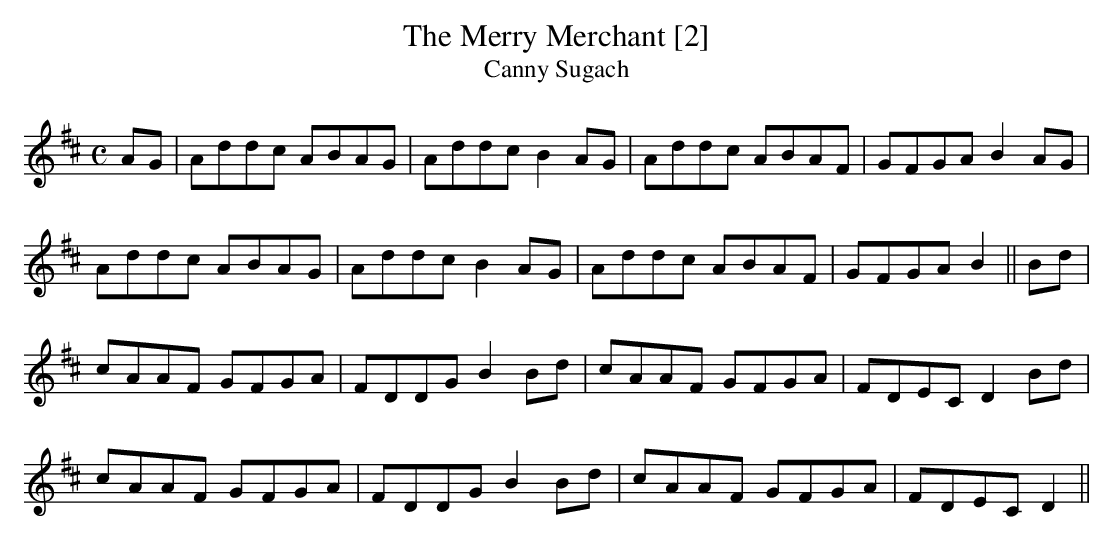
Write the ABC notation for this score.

X:1
T:Merry Merchant [2], The
T:Canny Sugach
M:C
L:1/8
K:D
AG|Addc ABAG|Addc B2 AG|Addc ABAF|GFGA B2 AG|
Addc ABAG|Addc B2 AG|Addc ABAF|GFGA B2||Bd|
cAAF GFGA|FDDG B2 Bd|cAAF GFGA|FDEC D2 Bd|
cAAF GFGA|FDDG B2 Bd|cAAF GFGA|FDEC D2||
